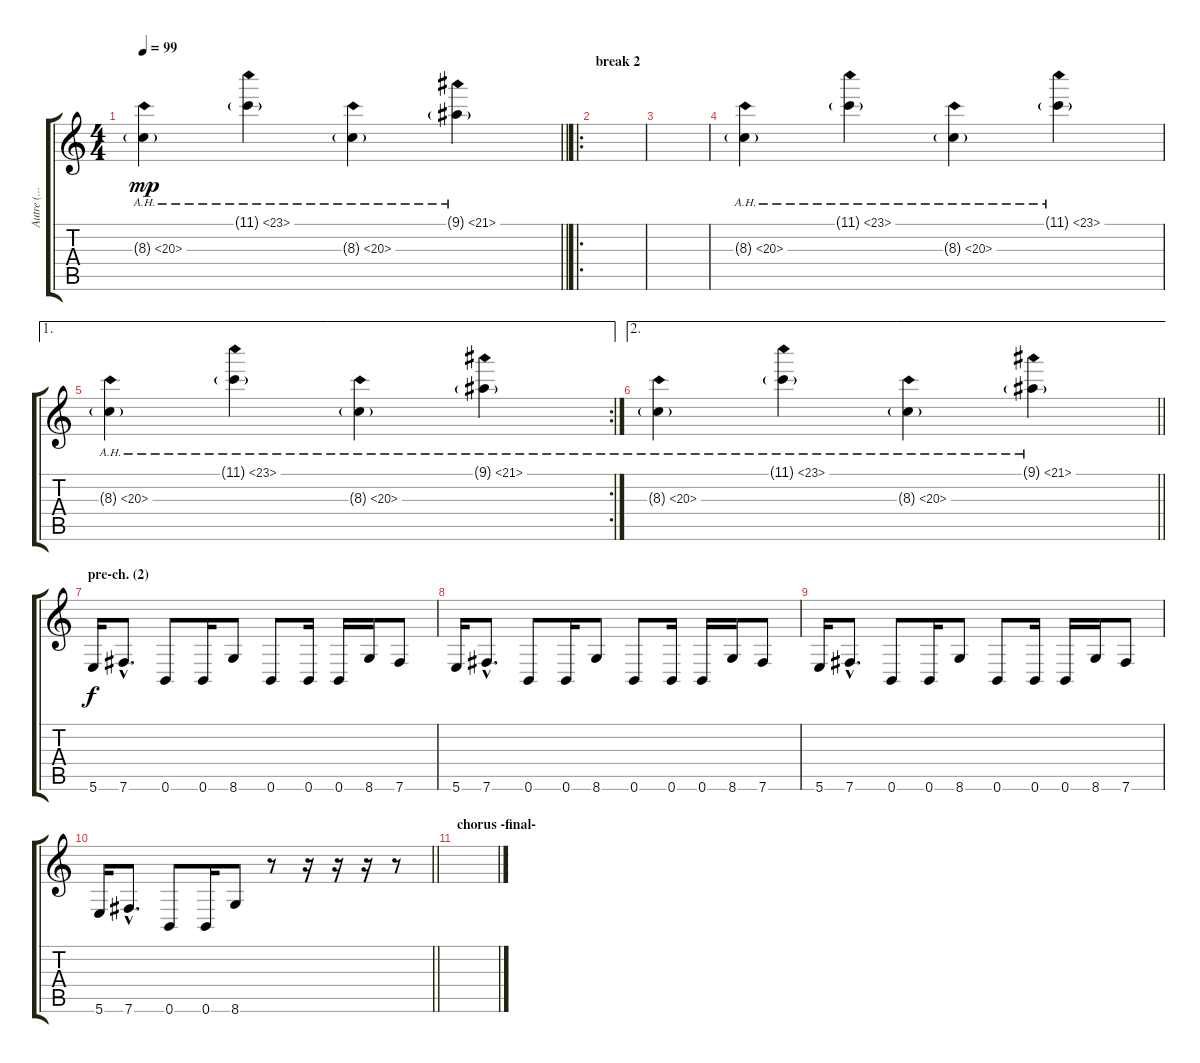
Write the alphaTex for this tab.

\track ("Autre (...)" "Autre (...") {instrument overdrivenguitar}
\staff {score tabs}
\tuning (Db4 Ab3 E3 B2 Gb2 B1) {hide}
\ts (4 4)
\tempo 99
\clef g2
\barLineRight lightlight
\ks c
8.3{ah 12 g}.4{dy mp} 11.1{ah 12 g}.4 8.3{ah 12 g}.4 9.1{ah 12 g}.4 |
\ro
\section ("" "break 2")
|
|
8.3{ah 12 g}.4 11.1{ah 12 g}.4 8.3{ah 12 g}.4 11.1{ah 12 g}.4 |
\ae 1
\rc 2
8.3{ah 12 g}.4 11.1{ah 12 g}.4 8.3{ah 12 g}.4 9.1{ah 12 g}.4 |
\ae 2
\barLineRight lightlight
8.3{ah 12 g}.4 11.1{ah 12 g}.4 8.3{ah 12 g}.4 9.1{ah 12 g}.4 |
\section ("" "pre-ch. (2)")
5.6.16{dy f instrument lead1square} 7.6{hac}.8{d} 0.6.8 0.6.16 8.6.8 0.6.8 0.6.16 0.6.16 8.6.16 7.6.8 |
5.6.16 7.6{hac}.8{d} 0.6.8 0.6.16 8.6.8 0.6.8 0.6.16 0.6.16 8.6.16 7.6.8 |
5.6.16 7.6{hac}.8{d} 0.6.8 0.6.16 8.6.8 0.6.8 0.6.16 0.6.16 8.6.16 7.6.8 |
\barLineRight lightlight
5.6.16 7.6{hac}.8{d} 0.6.8 0.6.16 8.6.8 r.8 r.16 r.16 r.16 r.8 |
\section ("" "chorus -final-")
